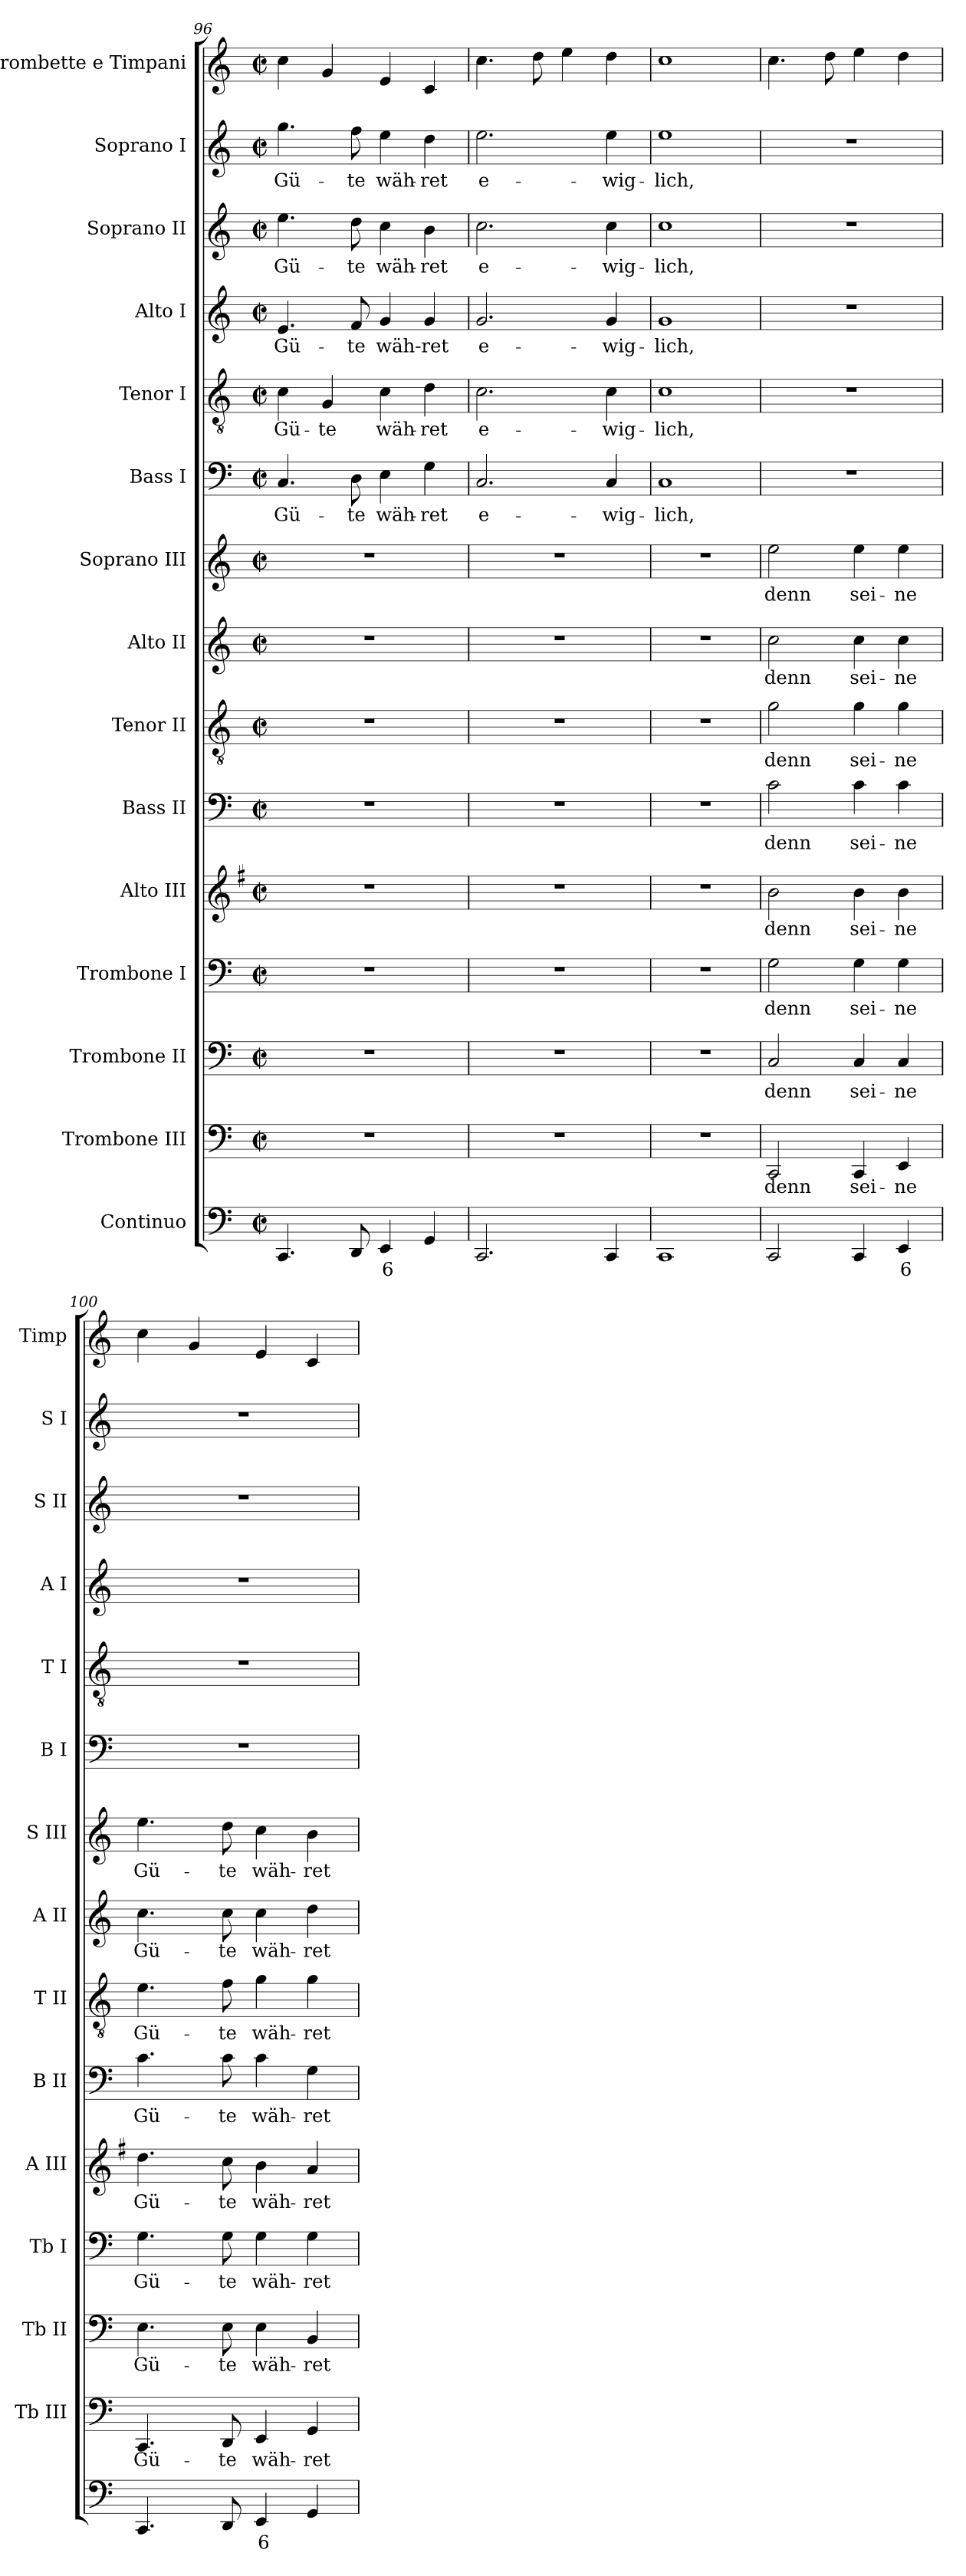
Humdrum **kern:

**kern	**text	**kern	**text	**kern	**text	**kern	**text	**kern	**text	**kern	**text	**kern	**text	**kern	**text	**kern	**text	**kern	**text	**kern	**text	**kern	**text	**kern	**text	**kern	**text	**kern
*part15	*part15	*part14	*part14	*part13	*part13	*part12	*part12	*part11	*part11	*part10	*part10	*part9	*part9	*part8	*part8	*part7	*part7	*part6	*part6	*part5	*part5	*part4	*part4	*part3	*part3	*part2	*part2	*part1
*staff15	*staff15	*staff14	*staff14	*staff13	*staff13	*staff12	*staff12	*staff11	*staff11	*staff10	*staff10	*staff9	*staff9	*staff8	*staff8	*staff7	*staff7	*staff6	*staff6	*staff5	*staff5	*staff4	*staff4	*staff3	*staff3	*staff2	*staff2	*staff1
*I"Continuo	*	*I"Trombone III	*	*I"Trombone II	*	*I"Trombone I	*	*I"Alto III	*	*I"Bass II	*	*I"Tenor II	*	*I"Alto II	*	*I"Soprano III	*	*I"Bass I	*	*I"Tenor I	*	*I"Alto I	*	*I"Soprano II	*	*I"Soprano I	*	*I"Trombette  e Timpani
*	*	*I'Tb III	*	*I'Tb II	*	*I'Tb I	*	*I'A III	*	*I'B II	*	*I'T II	*	*I'A II	*	*I'S III	*	*I'B I	*	*I'T I	*	*I'A I	*	*I'S II	*	*I'S I	*	*I'Timp
*clefF4	*	*clefF4	*	*clefF4	*	*clefF4	*	*clefG2	*	*clefF4	*	*clefGv2	*	*clefG2	*	*clefG2	*	*clefF4	*	*clefGv2	*	*clefG2	*	*clefG2	*	*clefG2	*	*clefG2
*	*	*	*	*	*	*	*	*ITrd4c7	*	*	*	*	*	*	*	*	*	*	*	*	*	*	*	*	*	*	*	*
*k[]	*	*k[]	*	*k[]	*	*k[]	*	*k[]	*	*k[]	*	*k[]	*	*k[]	*	*k[]	*	*k[]	*	*k[]	*	*k[]	*	*k[]	*	*k[]	*	*k[]
*C:	*	*C:	*	*C:	*	*C:	*	*C:	*	*C:	*	*C:	*	*C:	*	*C:	*	*C:	*	*C:	*	*C:	*	*C:	*	*C:	*	*C:
*M2/2	*	*M2/2	*	*M2/2	*	*M2/2	*	*M2/2	*	*M2/2	*	*M2/2	*	*M2/2	*	*M2/2	*	*M2/2	*	*M2/2	*	*M2/2	*	*M2/2	*	*M2/2	*	*M2/2
*met(c|)	*	*met(c|)	*	*met(c|)	*	*met(c|)	*	*met(c|)	*	*met(c|)	*	*met(c|)	*	*met(c|)	*	*met(c|)	*	*met(c|)	*	*met(c|)	*	*met(c|)	*	*met(c|)	*	*met(c|)	*	*met(c|)
=96	=96	=96	=96	=96	=96	=96	=96	=96	=96	=96	=96	=96	=96	=96	=96	=96	=96	=96	=96	=96	=96	=96	=96	=96	=96	=96	=96	=96
!	!	!	!	!	!	!	!	!	!	!	!	!	!	!	!	!	!	!	!LO:LY:b	!	!LO:LY:b	!	!LO:LY:b	!	!LO:LY:b	!	!LO:LY:b	!
4.CC	.	1r	.	1r	.	1r	.	1r	.	1r	.	1r	.	1r	.	1r	.	4.C	Gü-	4c	Gü-	4.e	Gü-	4.ee	Gü-	4.gg	Gü-	4cc
!	!	!	!	!	!	!	!	!	!	!	!	!	!	!	!	!	!	!	!	!	!LO:LY:b	!	!	!	!	!	!	!
.	.	.	.	.	.	.	.	.	.	.	.	.	.	.	.	.	.	.	.	4G	-te	.	.	.	.	.	.	4g
!	!	!	!	!	!	!	!	!	!	!	!	!	!	!	!	!	!	!	!LO:LY:b	!	!	!	!LO:LY:b	!	!LO:LY:b	!	!LO:LY:b	!
8DD	.	.	.	.	.	.	.	.	.	.	.	.	.	.	.	.	.	8D	-te	.	.	8f	-te	8dd	-te	8ff	-te	.
!	!LO:LY:b	!	!	!	!	!	!	!	!	!	!	!	!	!	!	!	!	!	!LO:LY:b	!	!LO:LY:b	!	!LO:LY:b	!	!LO:LY:b	!	!LO:LY:b	!
4EE	6	.	.	.	.	.	.	.	.	.	.	.	.	.	.	.	.	4E	wäh-	4c	wäh-	4g	wäh-ret	4cc	wäh-	4ee	wäh-	4e
!	!	!	!	!	!	!	!	!	!	!	!	!	!	!	!	!	!	!	!LO:LY:b	!	!LO:LY:b	!	!	!	!LO:LY:b	!	!LO:LY:b	!
4GG	.	.	.	.	.	.	.	.	.	.	.	.	.	.	.	.	.	4G	-ret	4d	-ret	4g	.	4b	-ret	4dd	-ret	4c
=97	=97	=97	=97	=97	=97	=97	=97	=97	=97	=97	=97	=97	=97	=97	=97	=97	=97	=97	=97	=97	=97	=97	=97	=97	=97	=97	=97	=97
!	!	!	!	!	!	!	!	!	!	!	!	!	!	!	!	!	!	!	!LO:LY:b	!	!LO:LY:b	!	!LO:LY:b	!	!LO:LY:b	!	!LO:LY:b	!
2.CC	.	1r	.	1r	.	1r	.	1r	.	1r	.	1r	.	1r	.	1r	.	2.C	e-	2.c	e-	2.g	e-	2.cc	e-	2.ee	e-	4.cc
.	.	.	.	.	.	.	.	.	.	.	.	.	.	.	.	.	.	.	.	.	.	.	.	.	.	.	.	8dd
.	.	.	.	.	.	.	.	.	.	.	.	.	.	.	.	.	.	.	.	.	.	.	.	.	.	.	.	4ee
!	!	!	!	!	!	!	!	!	!	!	!	!	!	!	!	!	!	!	!LO:LY:b	!	!LO:LY:b	!	!LO:LY:b	!	!LO:LY:b	!	!LO:LY:b	!
4CC	.	.	.	.	.	.	.	.	.	.	.	.	.	.	.	.	.	4C	-wig-	4c	-wig-	4g	-wig-	4cc	-wig-	4ee	-wig-	4dd
=98	=98	=98	=98	=98	=98	=98	=98	=98	=98	=98	=98	=98	=98	=98	=98	=98	=98	=98	=98	=98	=98	=98	=98	=98	=98	=98	=98	=98
!	!	!	!	!	!	!	!	!	!	!	!	!	!	!	!	!	!	!	!LO:LY:b	!	!LO:LY:b	!	!LO:LY:b	!	!LO:LY:b	!	!LO:LY:b	!
1CC	.	1r	.	1r	.	1r	.	1r	.	1r	.	1r	.	1r	.	1r	.	1C	-lich,	1c	-lich,	1g	-lich,	1cc	-lich,	1ee	-lich,	1cc
=99	=99	=99	=99	=99	=99	=99	=99	=99	=99	=99	=99	=99	=99	=99	=99	=99	=99	=99	=99	=99	=99	=99	=99	=99	=99	=99	=99	=99
!	!	!	!LO:LY:b	!	!LO:LY:b	!	!LO:LY:b	!	!LO:LY:b	!	!LO:LY:b	!	!LO:LY:b	!	!LO:LY:b	!	!LO:LY:b	!	!	!	!	!	!	!	!	!	!	!
2CC	.	2CC	denn	2C	denn	2G	denn	2e	denn	2c	denn	2g	denn	2cc	denn	2ee	denn	1r	.	1r	.	1r	.	1r	.	1r	.	4.cc
.	.	.	.	.	.	.	.	.	.	.	.	.	.	.	.	.	.	.	.	.	.	.	.	.	.	.	.	8dd
!	!	!	!LO:LY:b	!	!LO:LY:b	!	!LO:LY:b	!	!LO:LY:b	!	!LO:LY:b	!	!LO:LY:b	!	!LO:LY:b	!	!LO:LY:b	!	!	!	!	!	!	!	!	!	!	!
4CC	.	4CC	sei-	4C	sei-	4G	sei-	4e	sei-	4c	sei-	4g	sei-	4cc	sei-	4ee	sei-	.	.	.	.	.	.	.	.	.	.	4ee
!	!LO:LY:b	!	!LO:LY:b	!	!LO:LY:b	!	!LO:LY:b	!	!LO:LY:b	!	!LO:LY:b	!	!LO:LY:b	!	!LO:LY:b	!	!LO:LY:b	!	!	!	!	!	!	!	!	!	!	!
4EE	6	4EE	-ne	4C	-ne	4G	-ne	4e	-ne	4c	-ne	4g	-ne	4cc	-ne	4ee	-ne	.	.	.	.	.	.	.	.	.	.	4dd
=100	=100	=100	=100	=100	=100	=100	=100	=100	=100	=100	=100	=100	=100	=100	=100	=100	=100	=100	=100	=100	=100	=100	=100	=100	=100	=100	=100	=100
!	!	!	!LO:LY:b	!	!LO:LY:b	!	!LO:LY:b	!	!LO:LY:b	!	!LO:LY:b	!	!LO:LY:b	!	!LO:LY:b	!	!LO:LY:b	!	!	!	!	!	!	!	!	!	!	!
4.CC	.	4.CC	Gü-	4.E	Gü-	4.G	Gü-	4.g	Gü-	4.c	Gü-	4.e	Gü-	4.cc	Gü-	4.ee	Gü-	1r	.	1r	.	1r	.	1r	.	1r	.	4cc
.	.	.	.	.	.	.	.	.	.	.	.	.	.	.	.	.	.	.	.	.	.	.	.	.	.	.	.	4g
!	!	!	!LO:LY:b	!	!LO:LY:b	!	!LO:LY:b	!	!LO:LY:b	!	!LO:LY:b	!	!LO:LY:b	!	!LO:LY:b	!	!LO:LY:b	!	!	!	!	!	!	!	!	!	!	!
8DD	.	8DD	-te	8E	-te	8G	-te	8f	-te	8c	-te	8f	-te	8cc	-te	8dd	-te	.	.	.	.	.	.	.	.	.	.	.
!	!LO:LY:b	!	!LO:LY:b	!	!LO:LY:b	!	!LO:LY:b	!	!LO:LY:b	!	!LO:LY:b	!	!LO:LY:b	!	!LO:LY:b	!	!LO:LY:b	!	!	!	!	!	!	!	!	!	!	!
4EE	6	4EE	wäh-	4E	wäh-	4G	wäh-	4e	wäh-	4c	wäh-	4g	wäh-	4cc	wäh-	4cc	wäh-	.	.	.	.	.	.	.	.	.	.	4e
!	!	!	!LO:LY:b	!	!LO:LY:b	!	!LO:LY:b	!	!LO:LY:b	!	!LO:LY:b	!	!LO:LY:b	!	!LO:LY:b	!	!LO:LY:b	!	!	!	!	!	!	!	!	!	!	!
4GG	.	4GG	-ret	4BB	-ret	4G	-ret	4d	-ret	4G	-ret	4g	-ret	4dd	-ret	4b	-ret	.	.	.	.	.	.	.	.	.	.	4c
=	=	=	=	=	=	=	=	=	=	=	=	=	=	=	=	=	=	=	=	=	=	=	=	=	=	=	=	=
*-	*-	*-	*-	*-	*-	*-	*-	*-	*-	*-	*-	*-	*-	*-	*-	*-	*-	*-	*-	*-	*-	*-	*-	*-	*-	*-	*-	*-
